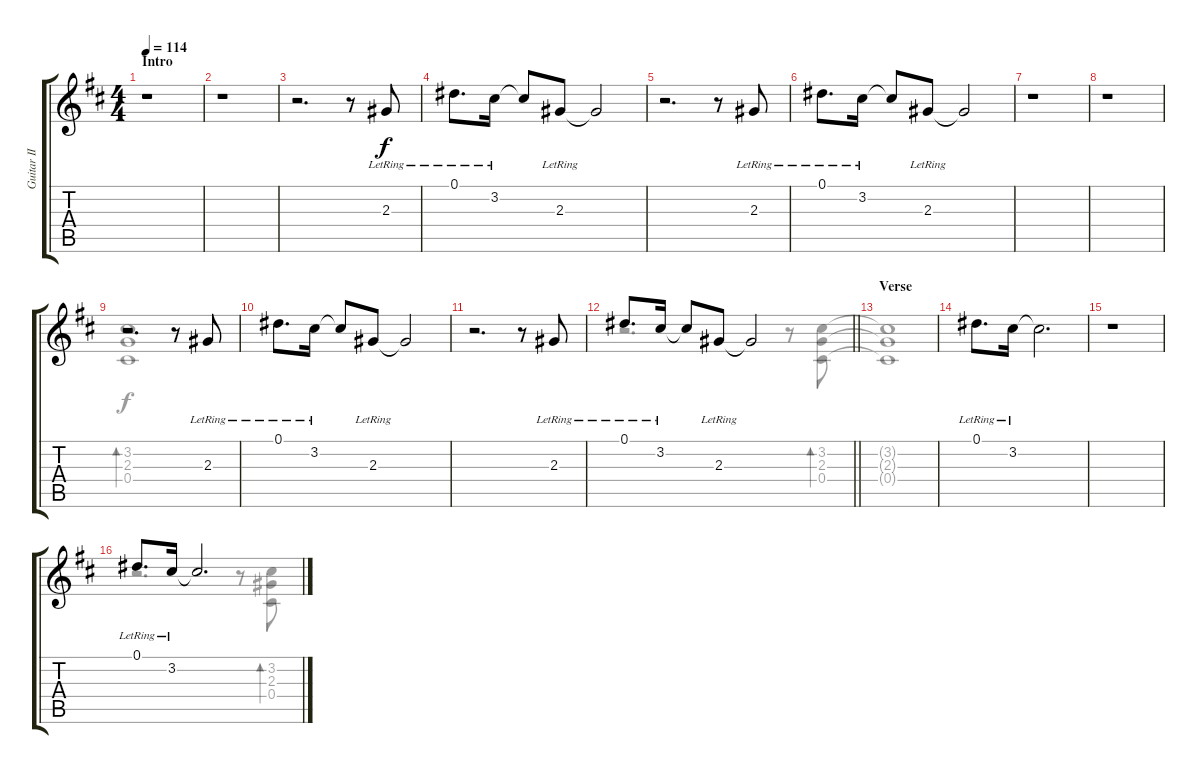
\track ("Guitar II" "Guitar II") {instrument electricguitarclean}
\staff {score tabs}
\tuning (Eb4 Bb3 Gb3 Db3 Ab2 Eb2) {hide}
\voice
\ts (4 4)
\section ("" "Intro")
\tempo 114
\clef g2
\ks d
r.1{dy f instrument electricguitarclean} |
r.1 |
r.2{d} r.8 2.3{lr}.8 |
0.1{lr}.8{d} 3.2{lr}.16 3.2{t}.8 2.3{lr}.8 2.3{t}.2 |
r.2{d} r.8 2.3{lr}.8 |
0.1{lr}.8{d} 3.2{lr}.16 3.2{t}.8 2.3{lr}.8 2.3{t}.2 |
r.1 |
r.1 |
r.2{d} r.8 2.3{lr}.8 |
0.1{lr}.8{d} 3.2{lr}.16 3.2{t}.8 2.3{lr}.8 2.3{t}.2 |
r.2{d} r.8 2.3{lr}.8 |
\barLineRight lightlight
0.1{lr}.8{d} 3.2{lr}.16 3.2{t}.8 2.3{lr}.8 2.3{t}.2 |
\section ("" "Verse")
|
0.1{lr}.8{d} 3.2{lr}.16 3.2{t}.2{d} |
r.1 |
0.1{lr}.8{d} 3.2{lr}.16 3.2{t}.2{d}
\voice
\clef g2
\ottava regular
\simile none
\ks d
|
|
|
|
|
|
|
|
(3.2 2.3 0.4).1{bd 240} |
|
|
\barLineRight lightlight
r.2{d} r.8 (3.2 2.3 0.4).8{bd 480} |
(3.2{t} 2.3{t} 0.4{t}).1 |
|
|
r.2{d} r.8 (3.2 2.3 0.4).8{bd 480}
